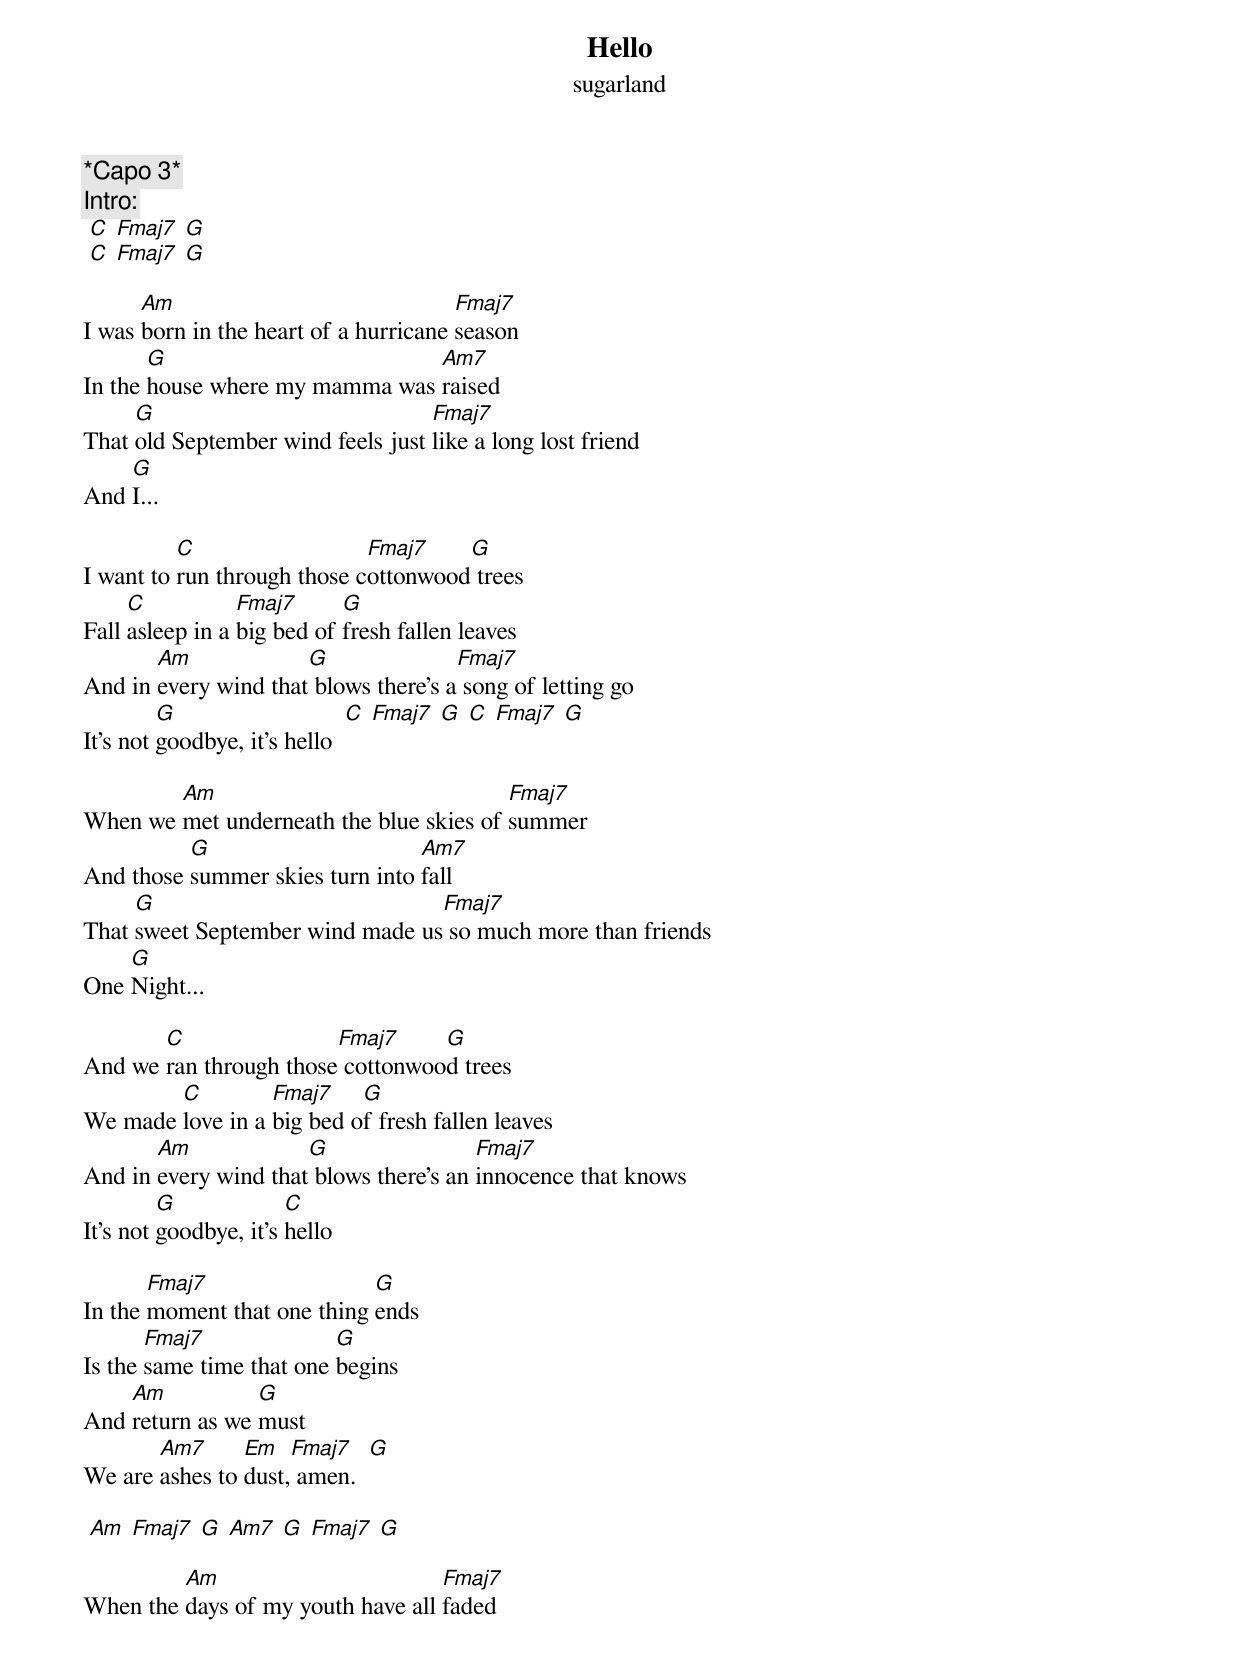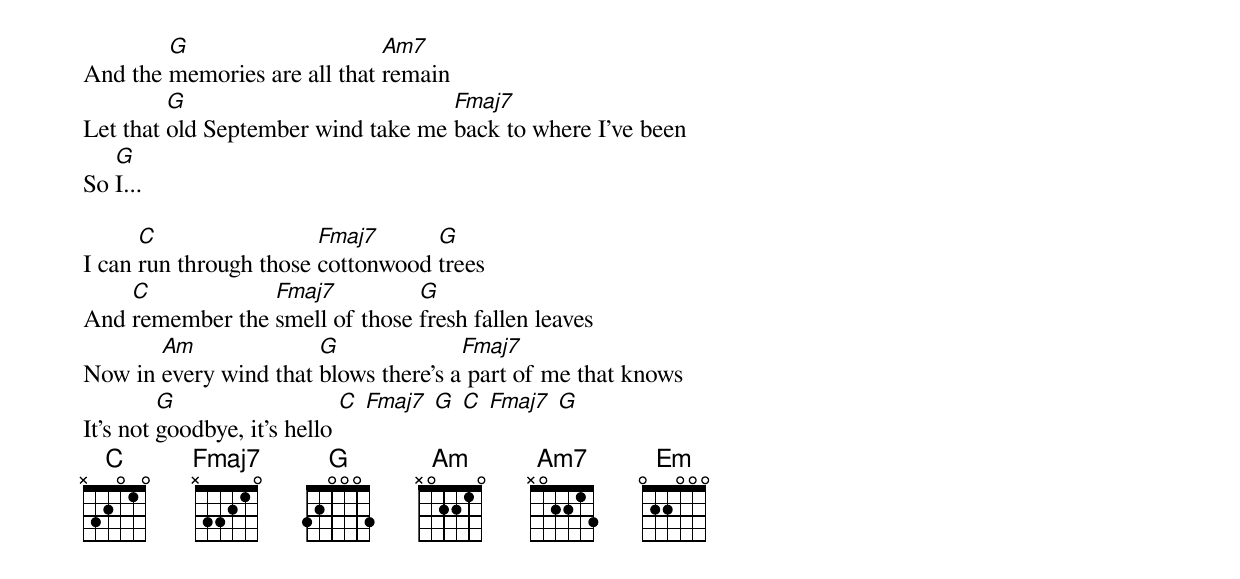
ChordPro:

{title: Hello}
{subtitle: sugarland}
{c:*Capo 3*}
{c:Intro: }
 [C] [Fmaj7] [G]
 [C] [Fmaj7] [G]

I was [Am]born in the heart of a hurricane [Fmaj7]season
In the [G]house where my mamma was [Am7]raised
That [G]old September wind feels just [Fmaj7]like a long lost friend
And [G]I...

I want to [C]run through those c[Fmaj7]ottonwood[G] trees
Fall [C]asleep in a [Fmaj7]big bed of [G]fresh fallen leaves
And in [Am]every wind that[G] blows there's a[Fmaj7] song of letting go
It's not [G]goodbye, it's hello  [C] [Fmaj7] [G] [C] [Fmaj7] [G]

When we [Am]met underneath the blue skies of [Fmaj7]summer
And those [G]summer skies turn into [Am7]fall
That [G]sweet September wind made us[Fmaj7] so much more than friends
One [G]Night...

And we [C]ran through those[Fmaj7] cottonwoo[G]d trees
We made [C]love in a [Fmaj7]big bed o[G]f fresh fallen leaves
And in [Am]every wind that[G] blows there's an [Fmaj7]innocence that knows
It's not [G]goodbye, it's [C]hello

In the [Fmaj7]moment that one thing [G]ends
Is the [Fmaj7]same time that one [G]begins
And [Am]return as we [G]must
We are [Am7]ashes to [Em]dust,[Fmaj7] amen.  [G]

 [Am] [Fmaj7] [G] [Am7] [G] [Fmaj7] [G]

When the [Am]days of my youth have all [Fmaj7]faded
And the [G]memories are all that [Am7]remain
Let that [G]old September wind take me [Fmaj7]back to where I've been
So [G]I...

I can [C]run through those [Fmaj7]cottonwood [G]trees
And [C]remember the [Fmaj7]smell of those [G]fresh fallen leaves
Now in [Am]every wind that [G]blows there's a[Fmaj7] part of me that knows
It's not [G]goodbye, it's hello [C] [Fmaj7] [G] [C] [Fmaj7] [G]
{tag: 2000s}
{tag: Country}
